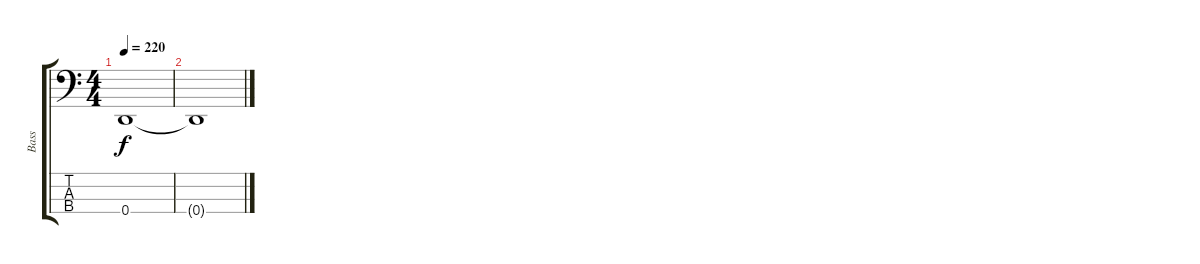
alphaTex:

\track ("Bass" "Bass") {instrument electricbassfinger}
\staff {score tabs}
\tuning (F2 C2 G1 D1) {hide}
\ts (4 4)
\tempo 220
\clef f4
\ks c
0.4.1{dy f} |
0.4{t}.1
